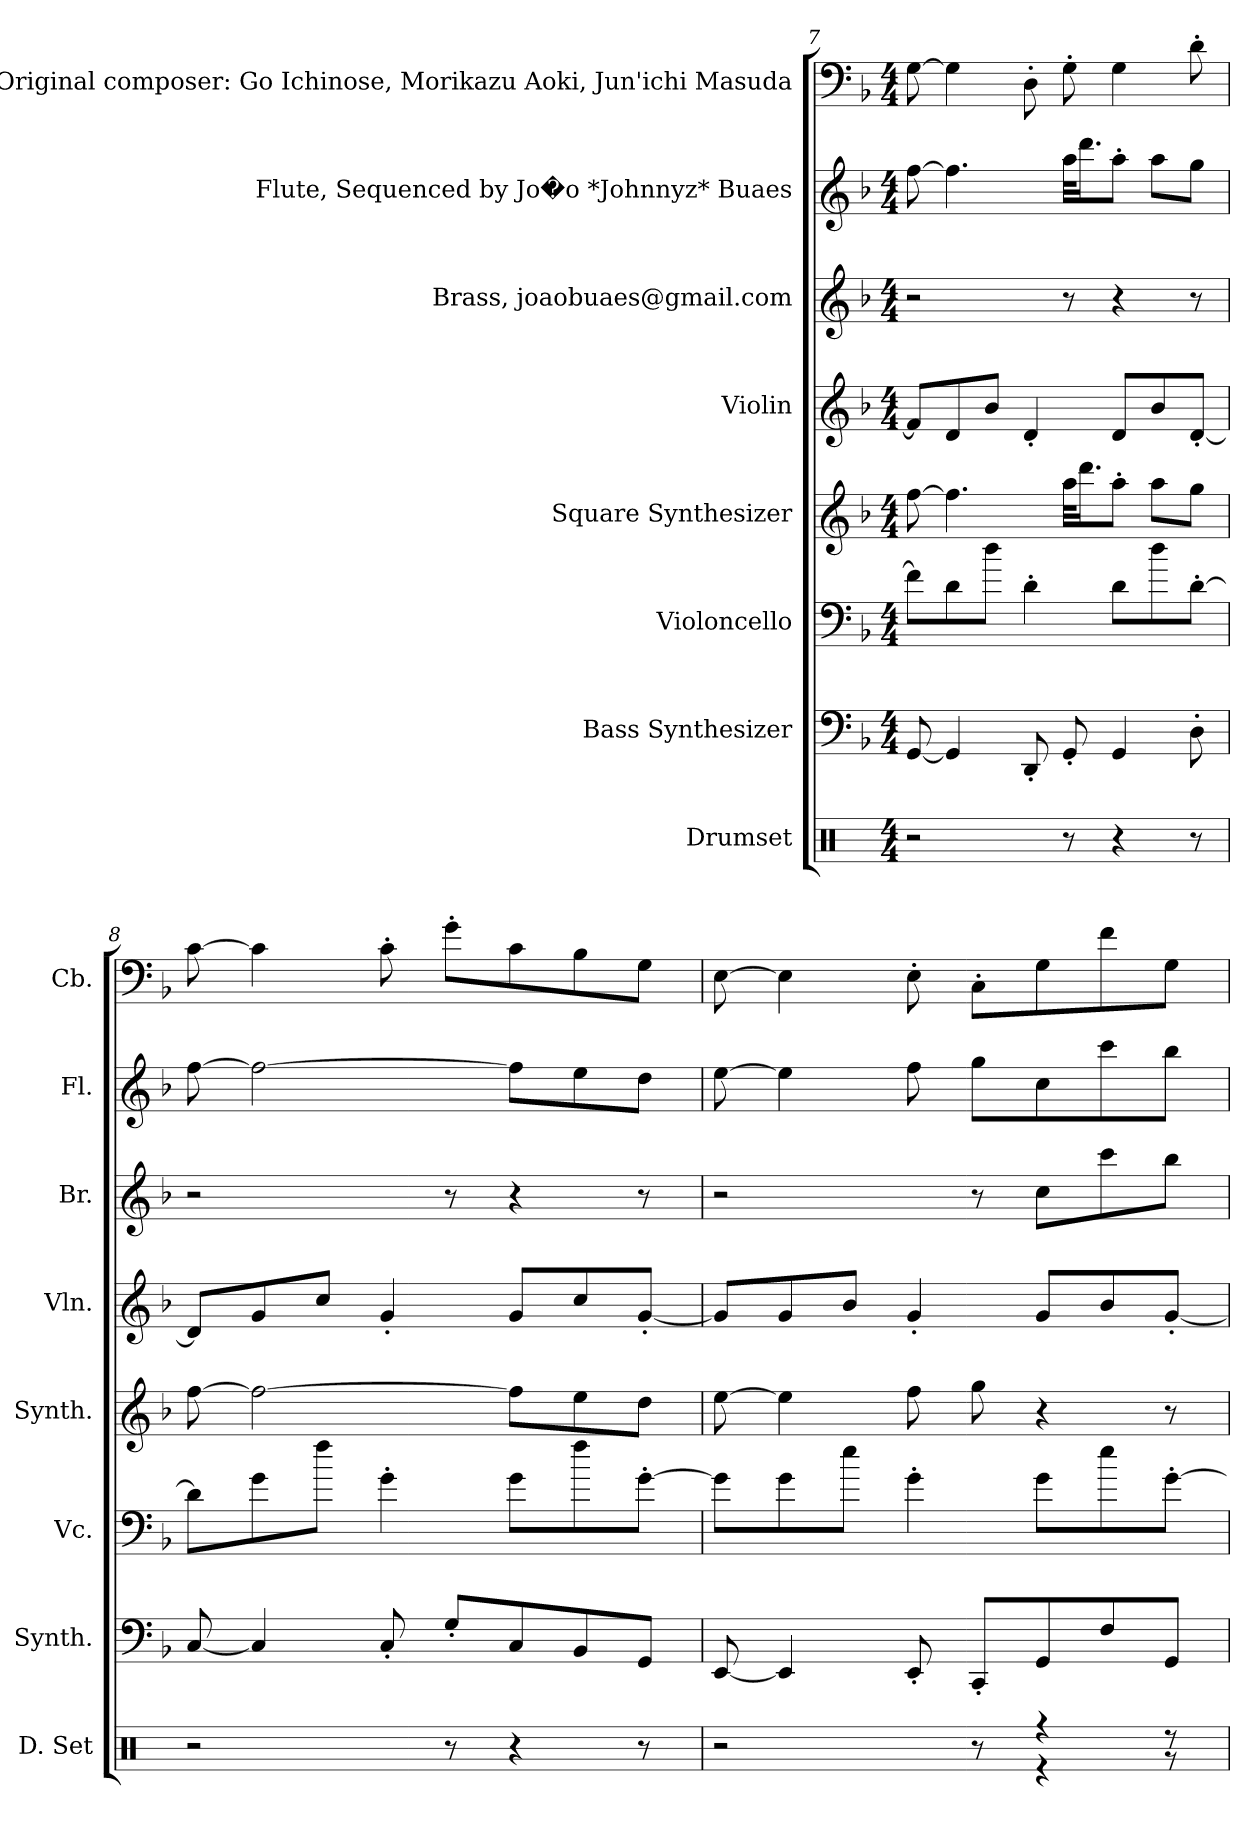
**kern	**kern	**kern	**kern	**kern	**kern	**kern	**kern
*part8	*part7	*part6	*part5	*part4	*part3	*part2	*part1
*staff8	*staff7	*staff6	*staff5	*staff4	*staff3	*staff2	*staff1
*I"Drumset	*I"Bass Synthesizer	*I"Violoncello	*I"Square Synthesizer	*I"Violin	*I"Brass, joaobuaes@gmail.com	*I"Flute, Sequenced by Jo�o *Johnnyz* Buaes	*I"Contrabass, Original composer: Go Ichinose, Morikazu Aoki, Jun'ichi Masuda
*I'D. Set	*I'Synth.	*I'Vc.	*I'Synth.	*I'Vln.	*I'Br.	*I'Fl.	*I'Cb.
*clefX	*clefF4	*clefF4	*clefG2	*clefG2	*clefG2	*clefG2	*clefF4
*	*	*	*	*	*	*	*ITrd7c12
*k[]	*k[b-]	*k[b-]	*k[b-]	*k[b-]	*k[b-]	*k[b-]	*k[b-]
*M4/4	*M4/4	*M4/4	*M4/4	*M4/4	*M4/4	*M4/4	*M4/4
=7	=7	=7	=7	=7	=7	=7	=7
2r	[8GG/	8f\L]	[8ff\	8f/L]	2r	[8ff\	[8GG\
.	4GG/]	8d\	4.ff\]	8d/	.	4.ff\]	4GG\]
.	.	8dd\J	.	8b-/J	.	.	.
.	8DD'/	4d'\	.	4d'/	.	.	8DD'\
8r	8GG'/	.	32aa\KLL	.	8r	32aa\KLL	8GG'\
.	.	.	16.ddd\J	.	.	16.ddd\J	.
4r	4GG/	8d\L	8aa'\J	8d/L	4r	8aa'\J	4GG\
.	.	8dd\	8aa\L	8b-/	.	8aa\L	.
8r	8D'\	[8d'\J	8gg\J	[8d'/J	8r	8gg\J	8D'\
!!LO:PB:g=z
=8	=8	=8	=8	=8	=8	=8	=8
2r	[8C/	8d\L]	[8ff\	8d/L]	2r	[8ff\	[8C\
.	4C/]	8g\	2ff\_	8g/	.	2ff\_	4C\]
.	.	8ff\J	.	8cc/J	.	.	.
.	8C'/	4g'\	.	4g'/	.	.	8C'\
8r	8G'/L	.	.	.	8r	.	8G'\L
4r	8C/	8g\L	8ff\L]	8g/L	4r	8ff\L]	8C\
.	8BB-/	8ff\	8ee\	8cc/	.	8ee\	8BB-\
8r	8GG/J	[8g'\J	8dd\J	[8g'/J	8r	8dd\J	8GG\J
=9	=9	=9	=9	=9	=9	=9	=9
*^	*	*	*	*	*	*	*
2r	8ryy	[8EE/	8g\L]	[8ee\	8g/L]	2r	[8ee\	[8EE\
*v	*v	*	*	*	*	*	*	*
.	4EE/]	8g\	4ee\]	8g/	.	4ee\]	4EE\]
.	.	8ee\J	.	8b-/J	.	.	.
.	8EE'/	4g'\	8ff\	4g'/	.	8ff\	8EE'\
8r	8CC'/L	.	8gg\	.	8r	8gg\L	8CC'\L
*^	*	*	*	*	*	*	*
4r	4r	8GG/	8g\L	4r	8g/L	8cc\L	8cc\	8GG\
.	.	8F/	8ee\	.	8b-/	8ccc\	8ccc\	8F\
8r	8r	8GG/J	[8g'\J	8r	[8g'/J	8bb-\J	8bb-\J	8GG\J
*v	*v	*	*	*	*	*	*	*
=	=	=	=	=	=	=	=
*-	*-	*-	*-	*-	*-	*-	*-
